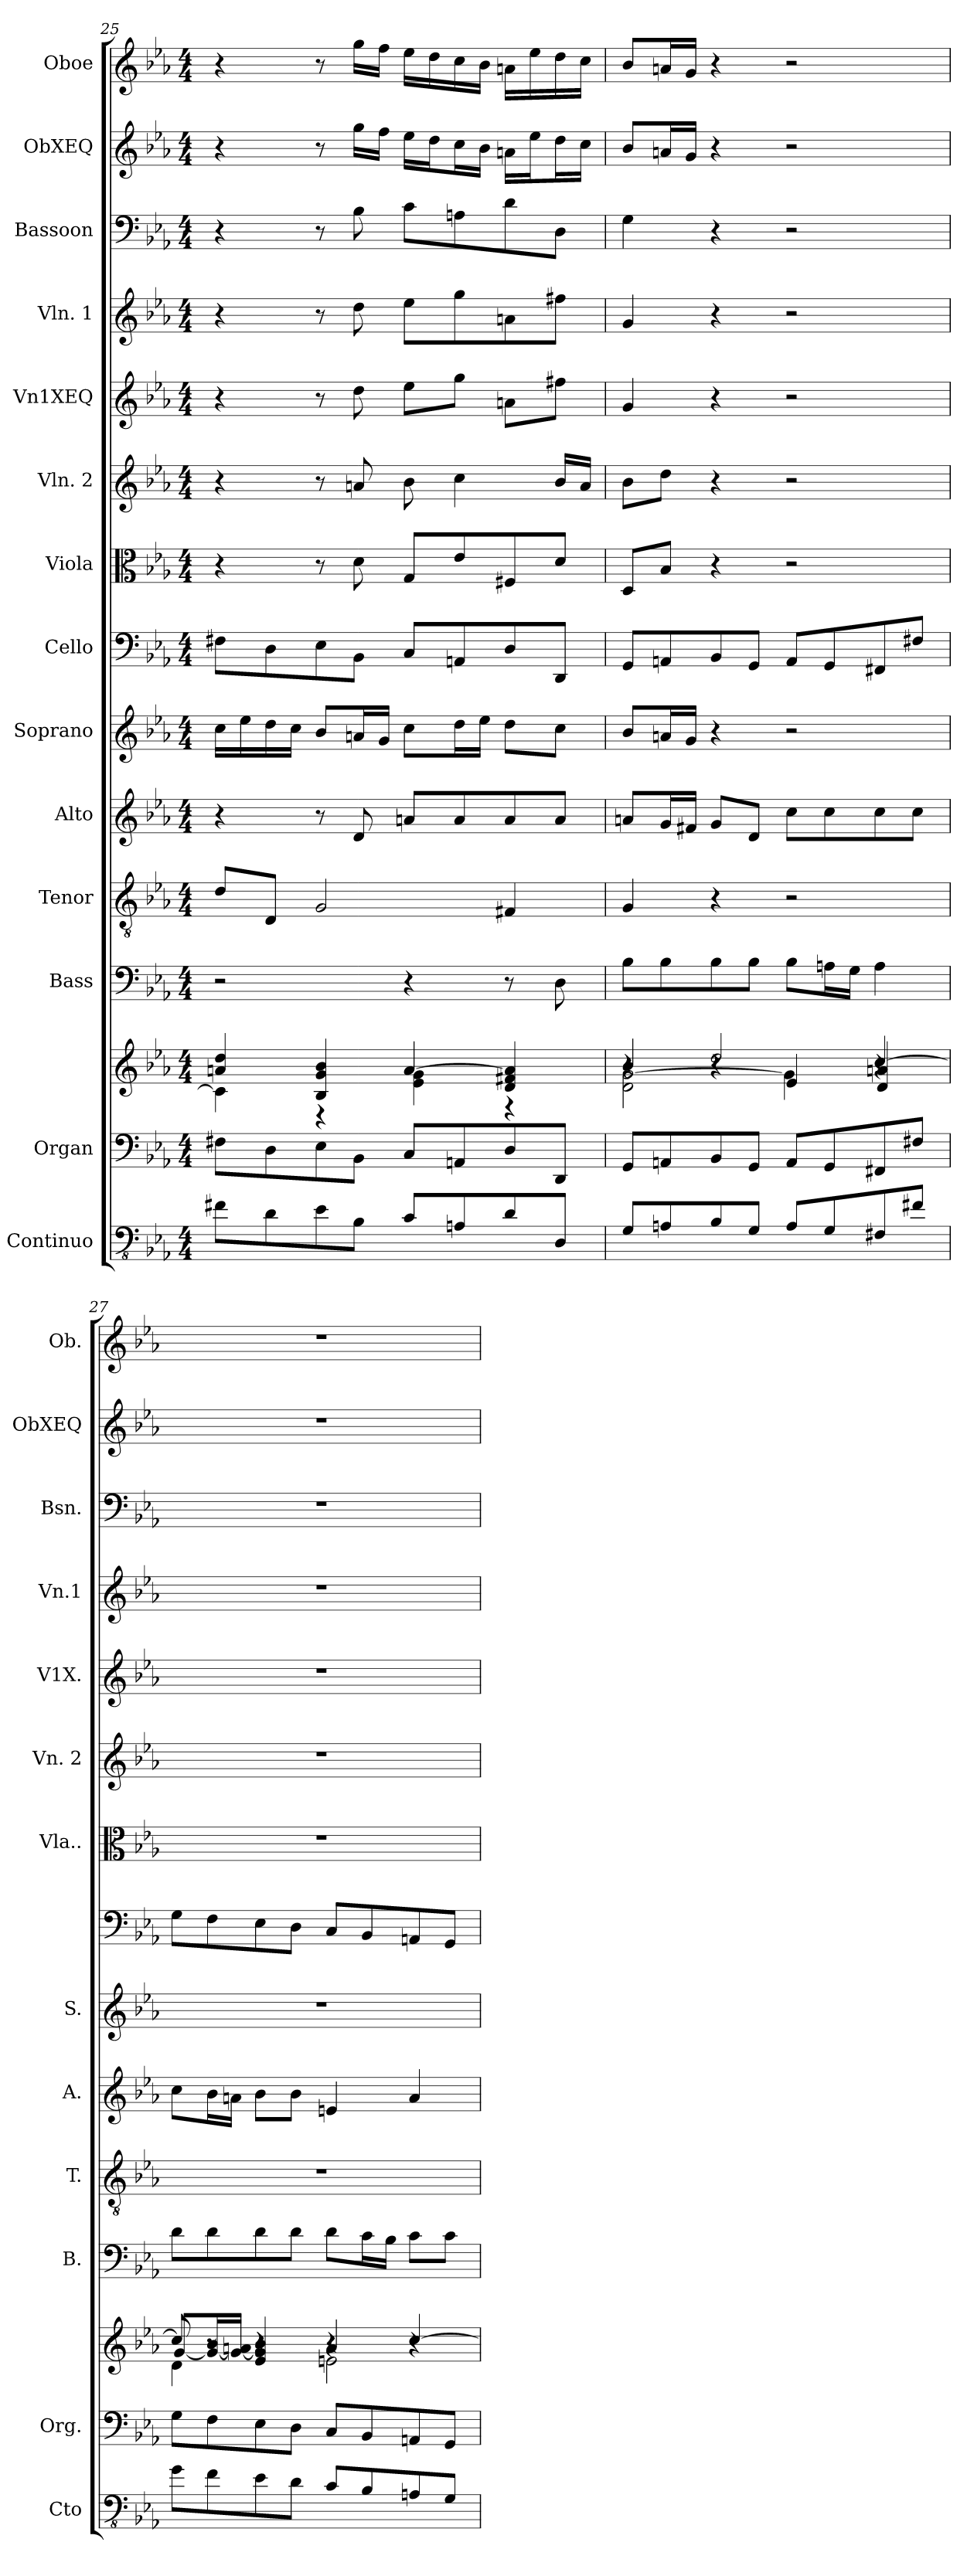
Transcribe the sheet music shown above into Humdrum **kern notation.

**kern	**kern	**kern	**kern	**kern	**kern	**kern	**kern	**kern	**kern	**kern	**kern	**kern	**kern	**kern
*part14	*part13	*part13	*part12	*part11	*part10	*part9	*part8	*part7	*part6	*part5	*part4	*part3	*part2	*part1
*staff15	*staff14	*staff13	*staff12	*staff11	*staff10	*staff9	*staff8	*staff7	*staff6	*staff5	*staff4	*staff3	*staff2	*staff1
*I"Continuo	*I"Organ	*	*I"Bass	*I"Tenor	*I"Alto	*I"Soprano	*I"Cello	*I"Viola	*I"Vln. 2	*I"Vn1XEQ	*I"Vln. 1	*I"Bassoon	*I"ObXEQ	*I"Oboe
*I'Cto	*I'Org.	*	*I'B.	*I'T.	*I'A.	*I'S.	*	*I'Vla..	*I'Vn. 2	*I'V1X.	*I'Vn.1	*I'Bsn.	*I'ObXEQ	*I'Ob.
!!LO:PB:g=z
*clefFv4	*clefF4	*clefG2	*clefF4	*clefGv2	*clefG2	*clefG2	*clefF4	*clefC3	*clefG2	*clefG2	*clefG2	*clefF4	*clefG2	*clefG2
*ITrd7c12	*	*	*	*	*	*	*	*	*	*	*	*	*	*
*k[b-e-a-]	*k[b-e-a-]	*k[b-e-a-]	*k[b-e-a-]	*k[b-e-a-]	*k[b-e-a-]	*k[b-e-a-]	*k[b-e-a-]	*k[b-e-a-]	*k[b-e-a-]	*k[b-e-a-]	*k[b-e-a-]	*k[b-e-a-]	*k[b-e-a-]	*k[b-e-a-]
*M4/4	*M4/4	*M4/4	*M4/4	*M4/4	*M4/4	*M4/4	*M4/4	*M4/4	*M4/4	*M4/4	*M4/4	*M4/4	*M4/4	*M4/4
=25	=25	=25	=25	=25	=25	=25	=25	=25	=25	=25	=25	=25	=25	=25
*	*	*^	*	*	*	*	*	*	*	*	*	*	*	*
8FF#X\L	8F#X\L	4an/ 4dd/	4c\]	2r	8d/L	4r	16cc\LL	8F#X\L	4r	4r	4r	4r	4r	4r	4r
.	.	.	.	.	.	.	16ee-\	.	.	.	.	.	.	.	.
8DD\	8D\	.	.	.	8D/J	.	16dd\	8D\	.	.	.	.	.	.	.
.	.	.	.	.	.	.	16cc\JJ	.	.	.	.	.	.	.	.
8EE-\	8E-\	4B-/ 4g/ 4b-/	4r	.	2G/	8r	8b-/L	8E-\	8r	8r	8r	8r	8r	8r	8r
8BBB-\J	8BB-\J	.	.	.	.	8d/	16an/L	8BB-\J	8d\	8an/	8dd\	8dd\	8B-\	16gg\LL	16gg\LL
.	.	.	.	.	.	.	16g/JJ	.	.	.	.	.	.	16ff\JJ	16ff\JJ
8CC/L	8C/L	[4a/	4e-\ 4g\	4r	.	8an/L	8cc\L	8C/L	8G/L	8b-\	8ee-\L	8ee-\L	8c\L	16ee-\LL	16ee-\LL
.	.	.	.	.	.	.	.	.	.	.	.	.	.	16dd\J	16dd\
8AAAn/	8AAn/	.	.	.	.	8a/	16dd\L	8AAn/	8e-/	4cc\	8gg\J	8gg\	8An\	16cc\L	16cc\
.	.	.	.	.	.	.	16ee-\JJ	.	.	.	.	.	.	16b-\JJ	16b-\JJ
8DD/	8D/	4d/ 4f#X/ 4a/]	4r	8r	4F#X/	8a/	8dd\L	8D/	8F#X/	.	8an\L	8an\	8d\	16an\LL	16an\LL
.	.	.	.	.	.	.	.	.	.	.	.	.	.	16ee-\J	16ee-\
8DDD/J	8DD/J	.	.	8D\	.	8a/J	8cc\J	8DD/J	8d/J	16b-/LL	8ff#X\J	8ff#X\J	8D\J	16dd\L	16dd\
.	.	.	.	.	.	.	.	.	.	16a/JJ	.	.	.	16cc\JJ	16cc\JJ
=26	=26	=26	=26	=26	=26	=26	=26	=26	=26	=26	=26	=26	=26	=26	=26
*	*	*	*^	*	*	*	*	*	*	*	*	*	*	*	*
8GGG/L	8GG/L	4r	4b-/	2d\ [2g\	8B-\L	4G/	8an/L	8b-/L	8GG/L	8D/L	8b-\L	4g/	4g/	4G\	8b-/L	8b-/L
8AAAn/	8AAn/	.	.	.	8B-\	.	16g/L	16an/L	8AAn/	8B-/J	8dd\J	.	.	.	16an/L	16an/L
.	.	.	.	.	.	.	16f#X/JJ	16g/JJ	.	.	.	.	.	.	16g/JJ	16g/JJ
8BBB-/	8BB-/	2dd/	4r	.	8B-\	4r	8g/L	4r	8BB-/	4r	4r	4r	4r	4r	4r	4r
8GGG/J	8GG/J	.	.	.	8B-\J	.	8d/J	.	8GG/J	.	.	.	.	.	.	.
8AAA/L	8AA/L	.	4e-/	4g\]	8B-\L	2r	8cc\L	2r	8AA/L	2r	2r	2r	2r	2r	2r	2r
8GGG/	8GG/	.	.	.	16An\L	.	8cc\	.	8GG/	.	.	.	.	.	.	.
.	.	.	.	.	16G\JJ	.	.	.	.	.	.	.	.	.	.	.
8FFF#X/	8FF#X/	[4cc/	4d/ 4an/	4r	4A\	.	8cc\	.	8FF#X/	.	.	.	.	.	.	.
8FF#X/J	8F#X/J	.	.	.	.	.	8cc\J	.	8F#X/J	.	.	.	.	.	.	.
!!LO:PB:g=z
=27	=27	=27	=27	=27	=27	=27	=27	=27	=27	=27	=27	=27	=27	=27	=27	=27
8GG\L	8G\L	8cc/]	[8g/L	4d\	8d\L	1r	8cc\L	1r	8G\L	1r	1r	1r	1r	1r	1r	1r
8FF\	8F\	8r	16g/_ 16b-/L	.	8d\	.	16b-\L	.	8F\	.	.	.	.	.	.	.
.	.	.	16g/_ 16an/JJ	.	.	.	16an\JJ	.	.	.	.	.	.	.	.	.
8EE-\	8E-\	4r	4e-/ 4g/] 4b-/	4r	8d\	.	8b-\L	.	8E-\	.	.	.	.	.	.	.
8DD\J	8D\J	.	.	.	8d\J	.	8b-\J	.	8D\J	.	.	.	.	.	.	.
8CC/L	8C/L	4r	4a/	2en\	8d\L	.	4en/	.	8C/L	.	.	.	.	.	.	.
8BBB-/	8BB-/	.	.	.	16c\L	.	.	.	8BB-/	.	.	.	.	.	.	.
.	.	.	.	.	16B-\JJ	.	.	.	.	.	.	.	.	.	.	.
8AAAn/	8AAn/	[4cc/	4r	.	8c\L	.	4a/	.	8AAn/	.	.	.	.	.	.	.
8GGG/J	8GG/J	.	.	.	8c\J	.	.	.	8GG/J	.	.	.	.	.	.	.
*	*	*v	*v	*v	*	*	*	*	*	*	*	*	*	*	*	*
=	=	=	=	=	=	=	=	=	=	=	=	=	=	=
*-	*-	*-	*-	*-	*-	*-	*-	*-	*-	*-	*-	*-	*-	*-
